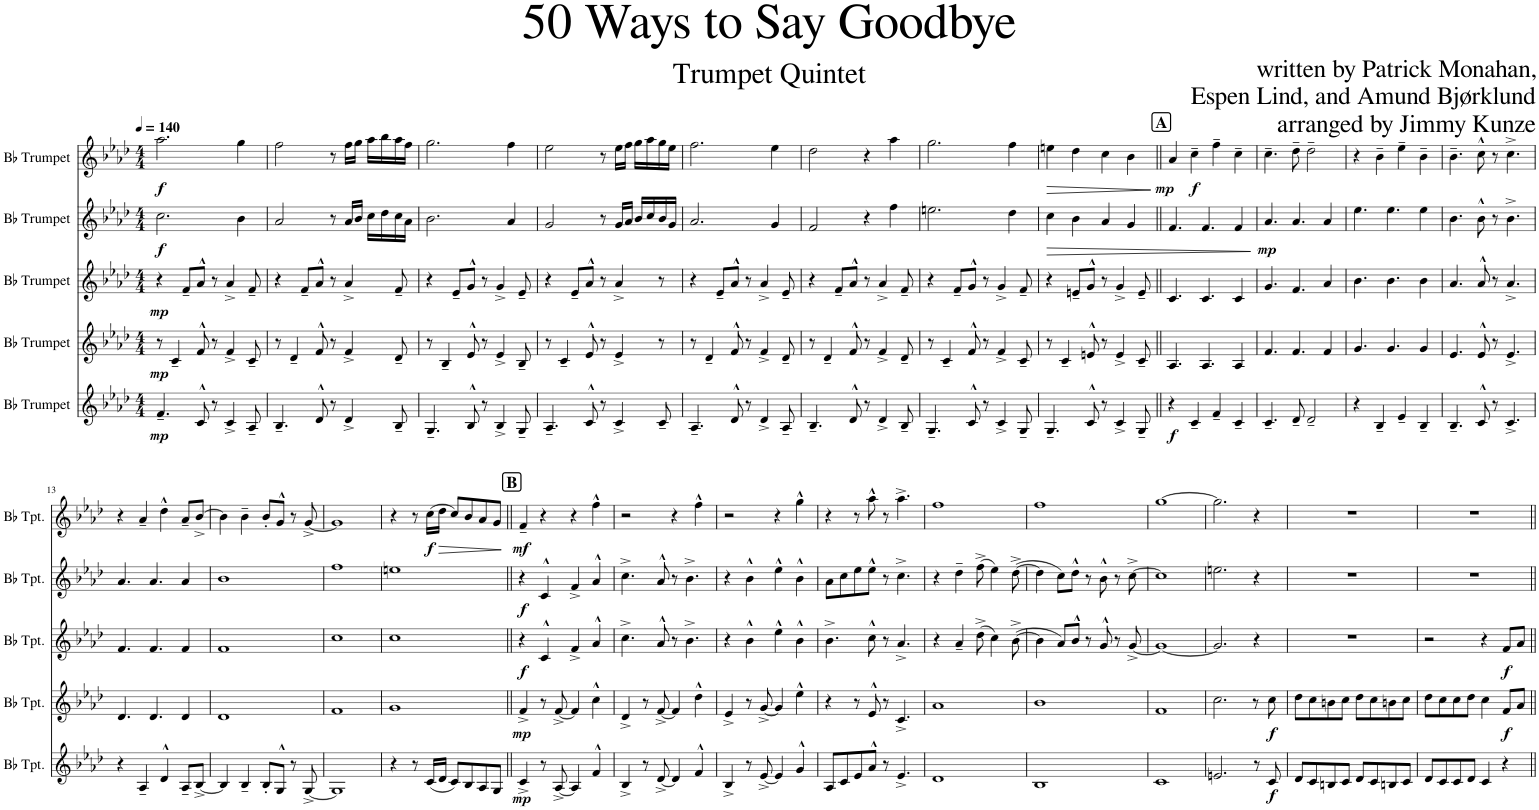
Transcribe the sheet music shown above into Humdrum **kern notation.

**kern	**dynam	**kern	**dynam	**kern	**dynam	**kern	**dynam	**kern	**dynam
*part5	*part5	*part4	*part4	*part3	*part3	*part2	*part2	*part1	*part1
*staff5	*staff5	*staff4	*staff4	*staff3	*staff3	*staff2	*staff2	*staff1	*staff1
*I"Bb Trumpet	*	*I"Bb Trumpet	*	*I"Bb Trumpet	*	*I"Bb Trumpet	*	*I"Bb Trumpet	*
*I'Bb Tpt.	*	*I'Bb Tpt.	*	*I'Bb Tpt.	*	*I'Bb Tpt.	*	*I'Bb Tpt.	*
*clefG2	*	*clefG2	*	*clefG2	*	*clefG2	*	*clefG2	*
*Trd1c2	*	*Trd1c2	*	*Trd1c2	*	*Trd1c2	*	*Trd1c2	*
*k[b-e-a-d-]	*	*k[b-e-a-d-]	*	*k[b-e-a-d-]	*	*k[b-e-a-d-]	*	*k[b-e-a-d-]	*
*M4/4	*	*M4/4	*	*M4/4	*	*M4/4	*	*M4/4	*
*MM140	*	*MM140	*	*MM140	*	*MM140	*	*MM140	*
=1	=1	=1	=1	=1	=1	=1	=1	=1	=1
!	!LO:DY:b	!	!LO:DY:b	!	!LO:DY:b	!	!LO:DY:b	!	!LO:DY:b
4.f~/	mp	8r	mp	4r	mp	2.cc\	f	2.aa-\	f
.	.	4c~/	.	.	.	.	.	.	.
.	.	.	.	8f~/L	.	.	.	.	.
8c^^/	.	8f^^/	.	8a-^^/J	.	.	.	.	.
8r	.	8r	.	8r	.	.	.	.	.
4c^/	.	4f^/	.	4a-^/	.	.	.	.	.
.	.	.	.	.	.	4b-\	.	4gg\	.
8A-~/	.	8c~/	.	8f~/	.	.	.	.	.
=2	=2	=2	=2	=2	=2	=2	=2	=2	=2
4.B-~/	.	8r	.	4r	.	2a-/	.	2ff\	.
.	.	4d-~/	.	.	.	.	.	.	.
.	.	.	.	8f~/L	.	.	.	.	.
8d-^^/	.	8f^^/	.	8a-^^/J	.	.	.	.	.
8r	.	8r	.	8r	.	8r	.	8r	.
4d-^/	.	4f^/	.	4a-^/	.	16a-/LL	.	16ff\LL	.
.	.	.	.	.	.	16b-/JJ	.	16gg\JJ	.
.	.	.	.	.	.	16cc\LL	.	16aa-\LL	.
.	.	.	.	.	.	16dd-\	.	16bb-\	.
8B-~/	.	8d-~/	.	8f~/	.	16cc\	.	16aa-\	.
.	.	.	.	.	.	16a-\JJ	.	16ff\JJ	.
=3	=3	=3	=3	=3	=3	=3	=3	=3	=3
4.G~/	.	8r	.	4r	.	2.b-\	.	2.gg\	.
.	.	4B-~/	.	.	.	.	.	.	.
.	.	.	.	8e-~/L	.	.	.	.	.
8B-^^/	.	8e-^^/	.	8g^^/J	.	.	.	.	.
8r	.	8r	.	8r	.	.	.	.	.
4B-^/	.	4e-^/	.	4g^/	.	.	.	.	.
.	.	.	.	.	.	4a-/	.	4ff\	.
8G~/	.	8B-~/	.	8e-~/	.	.	.	.	.
=4	=4	=4	=4	=4	=4	=4	=4	=4	=4
4.A-~/	.	8r	.	4r	.	2g/	.	2ee-\	.
.	.	4c~/	.	.	.	.	.	.	.
.	.	.	.	8e-~/L	.	.	.	.	.
8c^^/	.	8e-^^/	.	8a-^^/J	.	.	.	.	.
8r	.	8r	.	8r	.	8r	.	8r	.
4c^/	.	4e-^/	.	4a-^/	.	16g/LL	.	16ee-\LL	.
.	.	.	.	.	.	16a-/JJ	.	16ff\JJ	.
.	.	.	.	.	.	16b-/LL	.	16gg\LL	.
.	.	.	.	.	.	16cc/	.	16aa-\	.
8c~/	.	8r	.	8r	.	16b-/	.	16gg\	.
.	.	.	.	.	.	16g/JJ	.	16ee-\JJ	.
=5	=5	=5	=5	=5	=5	=5	=5	=5	=5
4.A-~/	.	8r	.	4r	.	2.a-/	.	2.ff\	.
.	.	4d-~/	.	.	.	.	.	.	.
.	.	.	.	8e-~/L	.	.	.	.	.
8d-^^/	.	8f^^/	.	8a-^^/J	.	.	.	.	.
8r	.	8r	.	8r	.	.	.	.	.
4d-^/	.	4f^/	.	4a-^/	.	.	.	.	.
.	.	.	.	.	.	4g/	.	4ee-\	.
8A-~/	.	8d-~/	.	8e-~/	.	.	.	.	.
=6	=6	=6	=6	=6	=6	=6	=6	=6	=6
4.B-~/	.	8r	.	4r	.	2f/	.	2dd-\	.
.	.	4d-~/	.	.	.	.	.	.	.
.	.	.	.	8f~/L	.	.	.	.	.
8d-^^/	.	8f^^/	.	8a-^^/J	.	.	.	.	.
8r	.	8r	.	8r	.	4r	.	4r	.
4d-^/	.	4f^/	.	4a-^/	.	.	.	.	.
.	.	.	.	.	.	4ff\	.	4aa-\	.
8B-~/	.	8d-~/	.	8f~/	.	.	.	.	.
=7	=7	=7	=7	=7	=7	=7	=7	=7	=7
4.G~/	.	8r	.	4r	.	2.een\	.	2.gg\	.
.	.	4c~/	.	.	.	.	.	.	.
.	.	.	.	8f~/L	.	.	.	.	.
8c^^/	.	8f^^/	.	8g^^/J	.	.	.	.	.
8r	.	8r	.	8r	.	.	.	.	.
4c^/	.	4f^/	.	4g^/	.	.	.	.	.
.	.	.	.	.	.	4dd-\	.	4ff\	.
8G~/	.	8c~/	.	8f~/	.	.	.	.	.
=8	=8	=8	=8	=8	=8	=8	=8	=8	=8
!	!	!	!	!	!	!	!LO:HP:b	!	!LO:HP:b
4.G~/	.	8r	.	4r	.	4cc\	>	4een\	>
.	.	4c~/	.	.	.	.	.	.	.
.	.	.	.	8en~/L	.	4b-\	.	4dd-\	.
8c^^/	.	8en^^/	.	8g^^/J	.	.	.	.	.
8r	.	8r	.	8r	.	4a-/	.	4cc\	.
4c^/	.	4e^/	.	4g^/	.	.	.	.	.
.	.	.	.	.	.	4g/	.	4b-\	.
8G~/	.	8c~/	.	8e~/	.	.	.	.	.
.	.	.	.	.	.	.	.	.	]
!!LO:REH:place=s1:a:B:cj:fs=14:t=A
=9||	=9||	=9||	=9||	=9||	=9||	=9||	=9||	=9||	=9||
!	!LO:DY:b	!	!	!	!	!	!	!	!LO:DY:b
4r	f	4.A-/	.	4.c/	.	4.f/	.	4a-/	mp
!	!	!	!	!	!	!	!	!	!LO:DY:b
4c~/	.	.	.	.	.	.	.	4cc~\	f
.	.	4.A-/	.	4.c/	.	4.f/	.	.	.
4f~/	.	.	.	.	.	.	.	4ff~\	.
4c~/	.	4A-/	.	4c/	.	4f/	.	4cc~\	.
.	.	.	.	.	.	.	]	.	.
=10	=10	=10	=10	=10	=10	=10	=10	=10	=10
!	!	!	!	!	!	!	!LO:DY:b	!	!
4.c~/	.	4.f/	.	4.g/	.	4.a-/	mp	4.cc~\	.
8d-~/	.	4.f/	.	4.f/	.	4.a-/	.	8dd-~\	.
2d-~/	.	.	.	.	.	.	.	2dd-~\	.
.	.	4f/	.	4a-/	.	4a-/	.	.	.
=11	=11	=11	=11	=11	=11	=11	=11	=11	=11
4r	.	4.g/	.	4.b-\	.	4.ee-\	.	4r	.
4B-~/	.	.	.	.	.	.	.	4b-~\	.
.	.	4.g/	.	4.b-\	.	4.ee-\	.	.	.
4e-~/	.	.	.	.	.	.	.	4ee-~\	.
4B-~/	.	4g/	.	4b-\	.	4ee-\	.	4b-~\	.
=12	=12	=12	=12	=12	=12	=12	=12	=12	=12
4.B-~/	.	4.e-/	.	4.a-/	.	4.b-\	.	4.b-~\	.
8c^^/	.	8e-^^/	.	8a-^^/	.	8b-^^\	.	8cc^^\	.
8r	.	8r	.	8r	.	8r	.	8r	.
4.c^/	.	4.e-^/	.	4.a-^/	.	4.b-^\	.	4.cc^\	.
!!LO:LB:g=z
=13	=13	=13	=13	=13	=13	=13	=13	=13	=13
4r	.	4.d-/	.	4.f/	.	4.a-/	.	4r	.
4A-~/	.	.	.	.	.	.	.	4a-~/	.
.	.	4.d-/	.	4.f/	.	4.a-/	.	.	.
4d-^^/	.	.	.	.	.	.	.	4dd-^^\	.
8A-~/L	.	4d-/	.	4f/	.	4a-/	.	8a-~/L	.
[8B-^/J	.	.	.	.	.	.	.	[8b-^/J	.
=14	=14	=14	=14	=14	=14	=14	=14	=14	=14
4B-/]	.	1d-	.	1f	.	1b-	.	4b-\]	.
4B-~/	.	.	.	.	.	.	.	4b-~\	.
8B-'/L	.	.	.	.	.	.	.	8b-'/L	.
8G^^/J	.	.	.	.	.	.	.	8g^^/J	.
8r	.	.	.	.	.	.	.	8r	.
[8G^/	.	.	.	.	.	.	.	[8g^/	.
=15	=15	=15	=15	=15	=15	=15	=15	=15	=15
1G]	.	1f	.	1cc	.	1ff	.	1g]	.
=16	=16	=16	=16	=16	=16	=16	=16	=16	=16
4r	.	1g	.	1cc	.	1een	.	4r	.
8r	.	.	.	.	.	.	.	8r	.
!	!	!	!	!	!	!	!	!	!LO:DY:b
(16c/LL	.	.	.	.	.	.	.	(16cc\LL	f
!	!	!	!	!	!	!	!	!	!LO:HP:b
16d-/JJ	.	.	.	.	.	.	.	16dd-\JJ	>
8c/L)	.	.	.	.	.	.	.	8cc/L)	.
8B-/	.	.	.	.	.	.	.	8b-/	.
8A-/	.	.	.	.	.	.	.	8a-/	.
8G/J	.	.	.	.	.	.	.	8g/J	.
.	.	.	.	.	.	.	.	.	]
!!LO:REH:place=s1:a:B:cj:fs=14:t=B
=17||	=17||	=17||	=17||	=17||	=17||	=17||	=17||	=17||	=17||
!	!LO:DY:b	!	!LO:DY:b	!	!LO:DY:b	!	!LO:DY:b	!	!LO:DY:b
4c^/	mp	4f^/	mp	4r	f	4r	f	4f~/	mf
8r	.	8r	.	4c^^/	.	4c^^/	.	4r	.
[8A-^/	.	[8f^/	.	.	.	.	.	.	.
4A-/]	.	4f/]	.	4f^/	.	4f^/	.	4r	.
4f^^/	.	4cc^^\	.	4a-^^/	.	4a-^^/	.	4ff^^\	.
=18	=18	=18	=18	=18	=18	=18	=18	=18	=18
4B-^/	.	4d-^/	.	4.cc^\	.	4.cc^\	.	2r	.
8r	.	8r	.	.	.	.	.	.	.
[8d-^/	.	[8f^/	.	8a-^^/	.	8a-^^/	.	.	.
4d-/]	.	4f/]	.	8r	.	8r	.	4r	.
.	.	.	.	4.b-^\	.	4.b-^\	.	.	.
4f^^/	.	4dd-^^\	.	.	.	.	.	4ff^^\	.
=19	=19	=19	=19	=19	=19	=19	=19	=19	=19
4B-^/	.	4e-^/	.	4r	.	4r	.	2r	.
8r	.	8r	.	4b-^^\	.	4b-^^\	.	.	.
[8e-^/	.	[8g^/	.	.	.	.	.	.	.
4e-/]	.	4g/]	.	4ee-^^\	.	4ee-^^\	.	4r	.
4g^^/	.	4ee-^^\	.	4b-^^\	.	4b-^^\	.	4gg^^\	.
=20	=20	=20	=20	=20	=20	=20	=20	=20	=20
8A-/L	.	4r	.	4.b-^\	.	8a-\L	.	4r	.
8c/	.	.	.	.	.	8cc\	.	.	.
8e-/	.	8r	.	.	.	8ee-\	.	8r	.
8a-^^/J	.	8e-^^/	.	8cc^^\	.	8ee-^^\J	.	8aa-^^\	.
8r	.	8r	.	8r	.	8r	.	8r	.
4.e-^/	.	4.c^/	.	4.a-^/	.	4.cc^\	.	4.aa-^\	.
=21	=21	=21	=21	=21	=21	=21	=21	=21	=21
1d-	.	1a-	.	4r	.	4r	.	1ff	.
.	.	.	.	4a-~/	.	4dd-~\	.	.	.
.	.	.	.	(8dd-^\	.	(8ff^\	.	.	.
.	.	.	.	4cc\)	.	4ee-\)	.	.	.
.	.	.	.	([8b-^\	.	([8dd-^\	.	.	.
=22	=22	=22	=22	=22	=22	=22	=22	=22	=22
1B-	.	1b-	.	4b-\]	.	4dd-\]	.	1ff	.
.	.	.	.	8a-/L)	.	8cc\L)	.	.	.
.	.	.	.	8b-^^/J	.	8dd-^^\J	.	.	.
.	.	.	.	8r	.	8r	.	.	.
.	.	.	.	8g^^/	.	8b-^^\	.	.	.
.	.	.	.	8r	.	8r	.	.	.
.	.	.	.	[8g^/	.	[8cc^\	.	.	.
=23	=23	=23	=23	=23	=23	=23	=23	=23	=23
1c	.	1f	.	1g_	.	1cc]	.	[1gg	.
=24	=24	=24	=24	=24	=24	=24	=24	=24	=24
2.en/	.	2.cc\	.	2.g/]	.	2.een\	.	2.gg\]	.
8r	.	8r	.	4r	.	4r	.	4r	.
!	!LO:DY:b	!	!LO:DY:b	!	!	!	!	!	!
8c/	f	8cc\	f	.	.	.	.	.	.
=25	=25	=25	=25	=25	=25	=25	=25	=25	=25
8d-/L	.	8dd-\L	.	1r	.	1r	.	1r	.
8c/	.	8cc\	.	.	.	.	.	.	.
8Bn/	.	8bn\	.	.	.	.	.	.	.
8c/J	.	8cc\J	.	.	.	.	.	.	.
8d-/L	.	8dd-\L	.	.	.	.	.	.	.
8c/	.	8cc\	.	.	.	.	.	.	.
8Bn/	.	8bn\	.	.	.	.	.	.	.
8c/J	.	8cc\J	.	.	.	.	.	.	.
=26	=26	=26	=26	=26	=26	=26	=26	=26	=26
8d-/L	.	8dd-\L	.	2r	.	1r	.	1r	.
8c/	.	8cc\	.	.	.	.	.	.	.
8c/	.	8cc\	.	.	.	.	.	.	.
8d-/J	.	8dd-\J	.	.	.	.	.	.	.
4c/	.	4cc\	.	4r	.	.	.	.	.
!	!	!	!LO:DY:b	!	!LO:DY:b	!	!	!	!
4r	.	8f/L	f	8f/L	f	.	.	.	.
.	.	8a-/J	.	8a-/J	.	.	.	.	.
=||	=||	=||	=||	=||	=||	=||	=||	=||	=||
*-	*-	*-	*-	*-	*-	*-	*-	*-	*-
